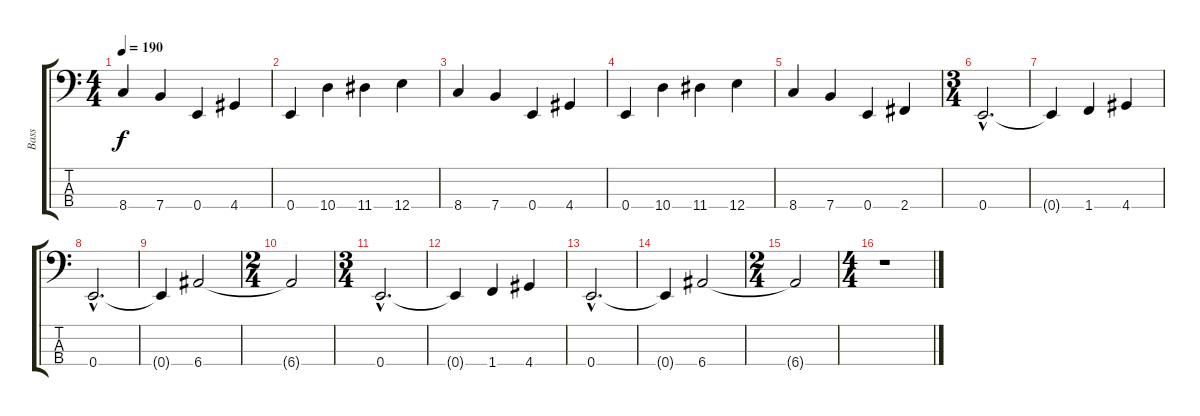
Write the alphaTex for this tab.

\track ("Bass" "Bass") {instrument electricbasspick}
\staff {score tabs}
\tuning (G2 D2 A1 E1) {hide}
\ts (4 4)
\tempo 190
\clef f4
\ks c
8.4.4{dy f} 7.4.4 0.4.4 4.4.4 |
0.4.4 10.4.4 11.4.4 12.4.4 |
8.4.4 7.4.4 0.4.4 4.4.4 |
0.4.4 10.4.4 11.4.4 12.4.4 |
8.4.4 7.4.4 0.4.4 2.4.4 |
\ts (3 4)
0.4{hac}.2{d} |
0.4{t}.4 1.4.4 4.4.4 |
0.4{hac}.2{d} |
0.4{t}.4 6.4.2 |
\ts (2 4)
6.4{t}.2 |
\ts (3 4)
0.4{hac}.2{d} |
0.4{t}.4 1.4.4 4.4.4 |
0.4{hac}.2{d} |
0.4{t}.4 6.4.2 |
\ts (2 4)
6.4{t}.2 |
\ts (4 4)
r.1
